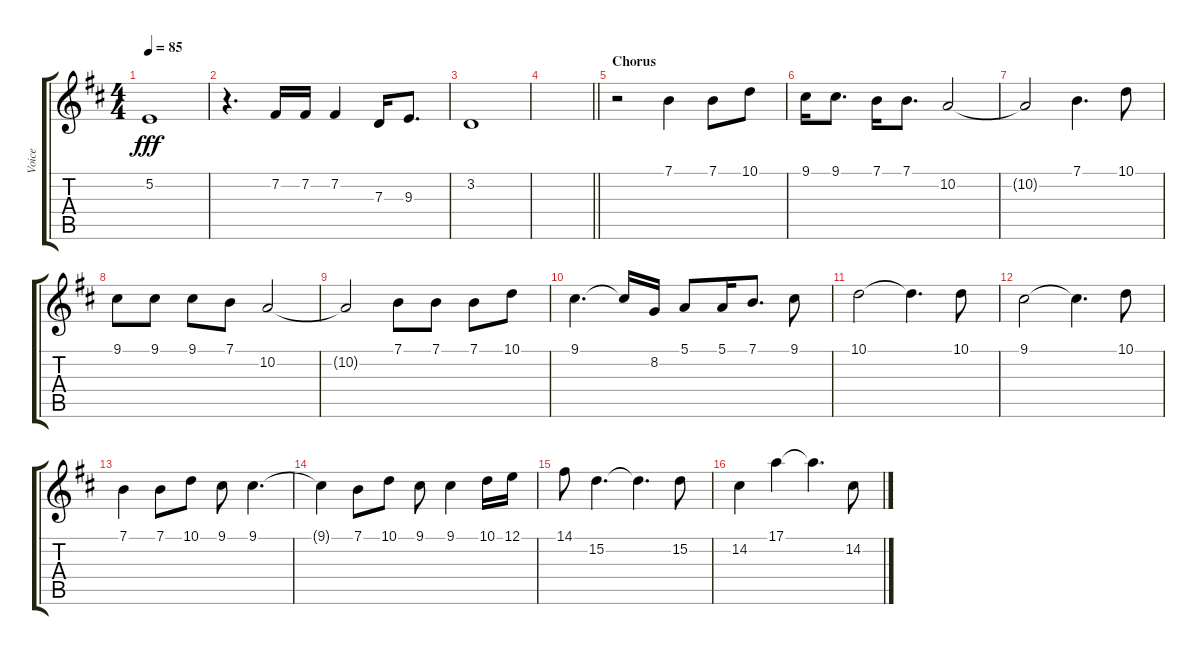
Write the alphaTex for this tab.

\track ("Voice " "Voice ") {instrument electricgrandpiano}
\staff {score tabs}
\tuning (E4 B3 G3 D3 A2 E2) {hide}
\ts (4 4)
\tempo 85
\clef g2
\ks d
5.2.1{dy fff} |
r.4{d} 7.2.16 7.2.16 7.2.4 7.3.16 9.3.8{d} |
3.2.1 |
\barLineRight lightlight
|
\section ("" "Chorus")
r.2 7.1.4 7.1.8 10.1.8 |
9.1.16 9.1.8{d} 7.1.16 7.1.8{d} 10.2.2 |
10.2{t}.2 7.1.4{d} 10.1.8 |
9.1.8 9.1.8 9.1.8 7.1.8 10.2.2 |
10.2{t}.2 7.1.8 7.1.8 7.1.8 10.1.8 |
9.1.4{d} 9.1{t}.16 8.2.16 5.1.8 5.1.16 7.1.8{d} 9.1.8 |
10.1.2 10.1{t}.4{d} 10.1.8 |
9.1.2 9.1{t}.4{d} 10.1.8 |
7.1.4 7.1.8 10.1.8 9.1.8 9.1.4{d} |
9.1{t}.4 7.1.8 10.1.8 9.1.8 9.1.4 10.1.16 12.1.16 |
14.1.8 15.2.4{d} 15.2{t}.4{d} 15.2.8 |
14.2.4 17.1.4 17.1{t}.4{d} 14.2.8
